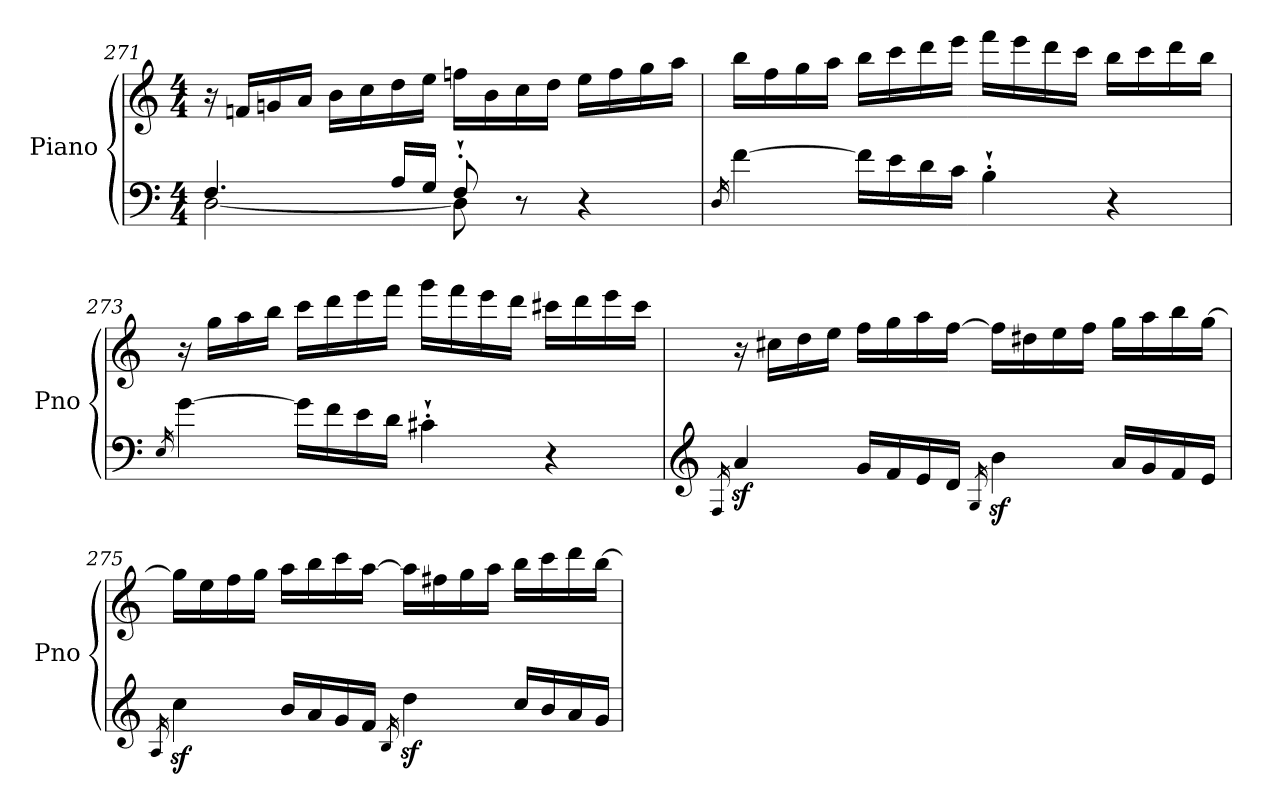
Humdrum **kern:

**kern	**kern	**dynam
*part1	*part1	*part1
*staff2	*staff1	*staff1/2
*I"Piano	*	*
*I'Pno	*	*
!!LO:LB:g=z
*clefF4	*clefG2	*
*k[]	*k[]	*
*M4/4	*M4/4	*
=271	=271	=271
*^	*	*
!	!	!	!LO:DY:b
4.F/	[2D\	16r	other-dynamics
.	.	16fn/LL	.
.	.	16gn/	.
.	.	16a/JJ	.
.	.	16b\LL	.
.	.	16cc\	.
16A/LL	.	16dd\	.
16G/JJ	.	16ee\JJ	.
8F`'/	8D\]	16ffn\LL	.
.	.	16b\	.
8r	4.ryy	16cc\	.
.	.	16dd\JJ	.
4r	.	16ee\LL	.
.	.	16ff\	.
.	.	16gg\	.
.	.	16aa\JJ	.
*v	*v	*	*
=272	=272	=272
16qD/	.	.
[4f\	16bb\LL	.
.	16ff\	.
.	16gg\	.
.	16aa\JJ	.
16f\LL]	16bb\LL	.
16e\	16ccc\	.
16d\	16ddd\	.
16c\JJ	16eee\JJ	.
4B`'\	16fff\LL	.
.	16eee\	.
.	16ddd\	.
.	16ccc\JJ	.
4r	16bb\LL	.
.	16ccc\	.
.	16ddd\	.
.	16bb\JJ	.
!!LO:LB:g=z
=273	=273	=273
16qE/	.	.
[4g\	16r	.
.	16gg\LL	.
.	16aa\	.
.	16bb\JJ	.
16g\LL]	16ccc\LL	.
16f\	16ddd\	.
16e\	16eee\	.
16d\JJ	16fff\JJ	.
4c#X`'\	16ggg\LL	.
.	16fff\	.
.	16eee\	.
.	16ddd\JJ	.
4r	16ccc#X\LL	.
.	16ddd\	.
.	16eee\	.
.	16ccc#\JJ	.
=274	=274	=274
*clefG2	*	*
16qF/	.	.
4az</	16r	.
.	16cc#X\LL	.
.	16dd\	.
.	16ee\JJ	.
16g/LL	16ff\LL	.
16f/	16gg\	.
16e/	16aa\	.
16d/JJ	[16ff\JJ	.
16qG/	.	.
4bz<\	16ff\LL]	.
.	16dd#X\	.
.	16ee\	.
.	16ff\JJ	.
16a/LL	16gg\LL	.
16g/	16aa\	.
16f/	16bb\	.
16e/JJ	[16gg\JJ	.
!!LO:LB:g=z
=275	=275	=275
16qA/	.	.
4ccz<\	16gg\LL]	.
.	16ee\	.
.	16ff\	.
.	16gg\JJ	.
16b/LL	16aa\LL	.
16a/	16bb\	.
16g/	16ccc\	.
16f/JJ	[16aa\JJ	.
16qB/	.	.
4ddz<\	16aa\LL]	.
.	16ff#X\	.
.	16gg\	.
.	16aa\JJ	.
16cc/LL	16bb\LL	.
16b/	16ccc\	.
16a/	16ddd\	.
16g/JJ	[16bb\JJ	.
=	=	=
*-	*-	*-
